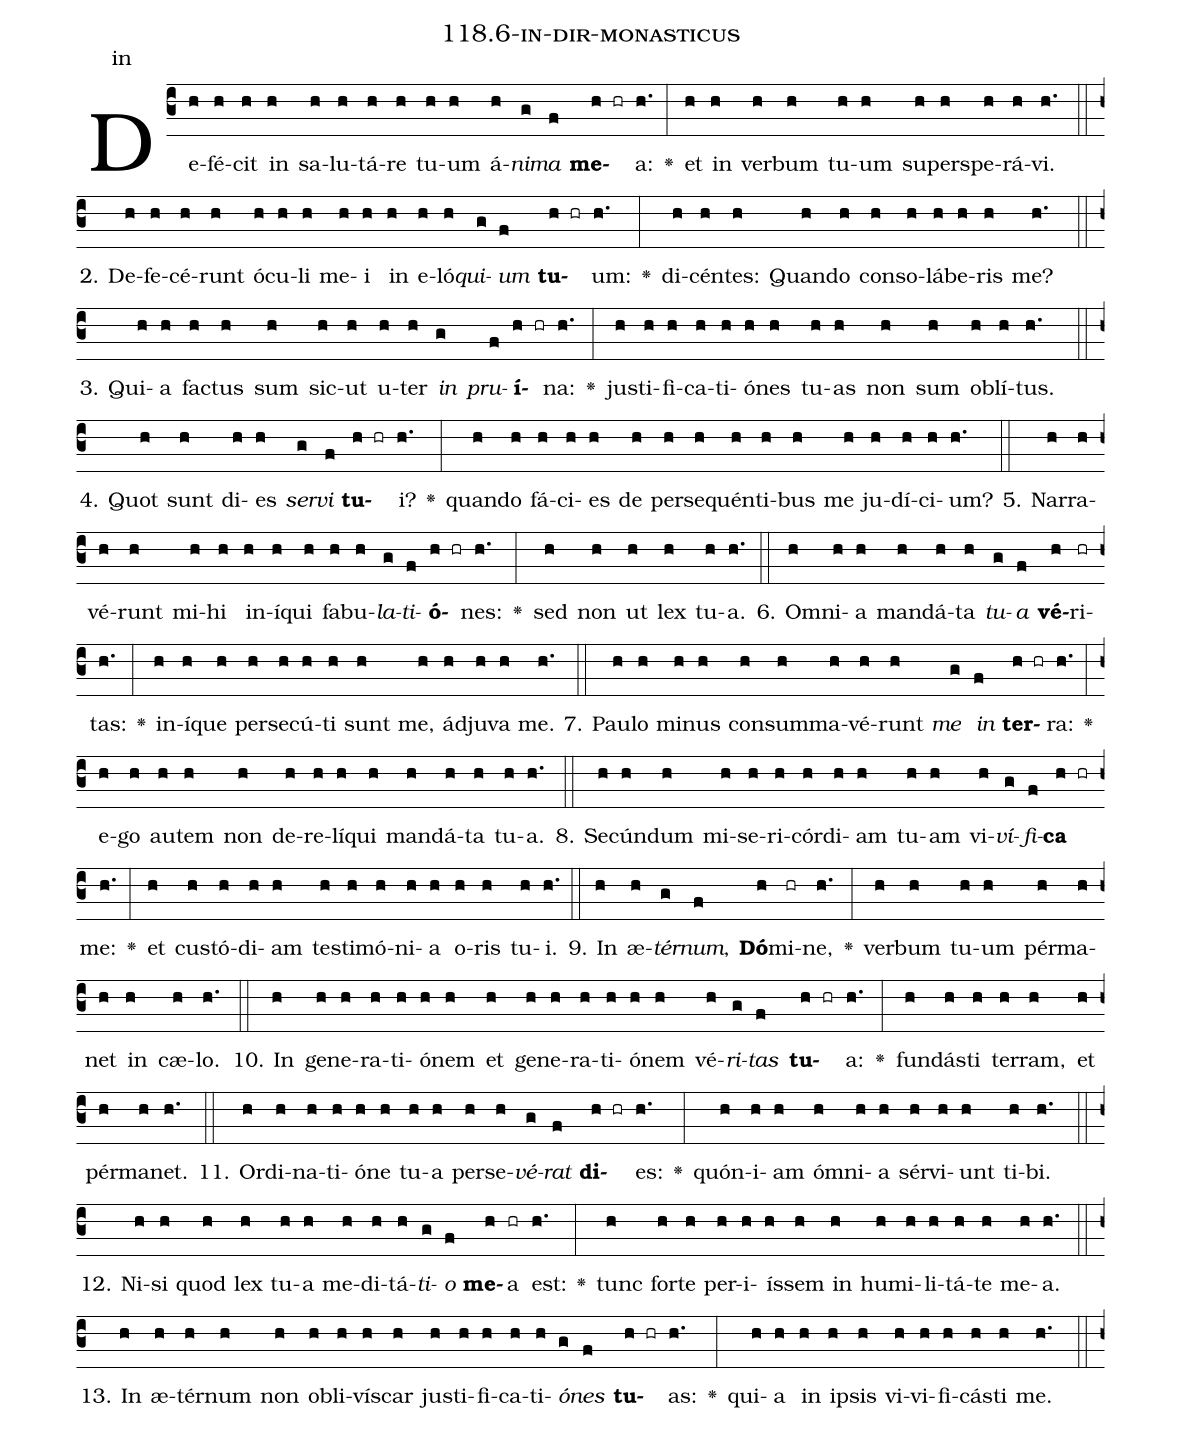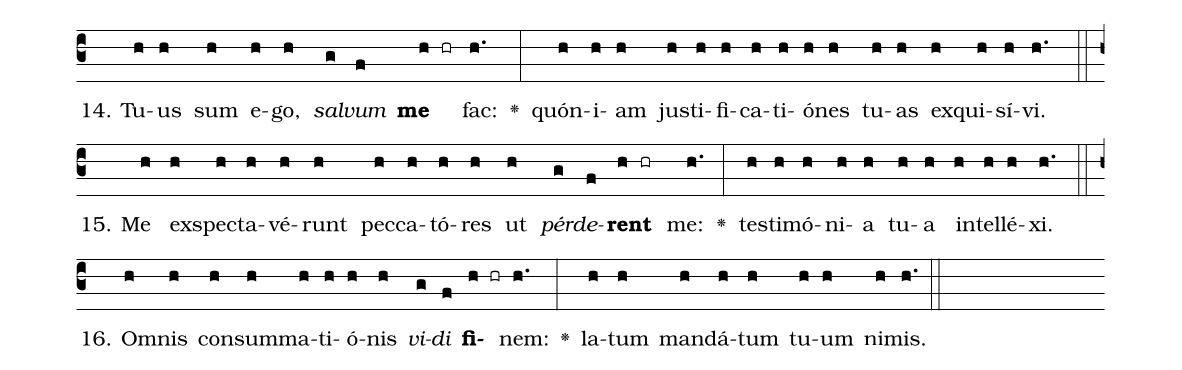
name: 118.6-in-dir-monasticus;
annotation: in;
%%
(c3)De(h)fé(h)cit(h) in(h) sa(h)lu(h)tá(h)re(h) tu(h)um(h) á(h)<i>ni</i>(g)<i>ma</i>(f) <b>me</b>(h hr)a:(h.) <v>\greheightstar</v>(:) et(h) in(h) ver(h)bum(h) tu(h)um(h) su(h)per(h)spe(h)rá(h)vi.(h.) (::)
2. De(h)fe(h)cé(h)runt(h) ó(h)cu(h)li(h) me(h)i(h) in(h) e(h)ló(h)<i>qui</i>(g)<i>um</i>(f) <b>tu</b>(h hr)um:(h.) <v>\greheightstar</v>(:) di(h)cén(h)tes:(h) Quan(h)do(h) con(h)so(h)lá(h)be(h)ris(h) me?(h.) (::)
3. Qui(h)a(h) fac(h)tus(h) sum(h) sic(h)ut(h) u(h)ter(h) <i>in</i>(g) <i>pru</i>(f)<b>í</b>(h hr)na:(h.) <v>\greheightstar</v>(:) jus(h)ti(h)fi(h)ca(h)ti(h)ó(h)nes(h) tu(h)as(h) non(h) sum(h) ob(h)lí(h)tus.(h.) (::)
4. Quot(h) sunt(h) di(h)es(h) <i>ser</i>(g)<i>vi</i>(f) <b>tu</b>(h hr)i?(h.) <v>\greheightstar</v>(:) quan(h)do(h) fá(h)ci(h)es(h) de(h) per(h)se(h)quén(h)ti(h)bus(h) me(h) ju(h)dí(h)ci(h)um?(h.) (::)
5. Nar(h)ra(h)vé(h)runt(h) mi(h)hi(h) in(h)í(h)qui(h) fa(h)bu(h)<i>la</i>(g)<i>ti</i>(f)<b>ó</b>(h hr)nes:(h.) <v>\greheightstar</v>(:) sed(h) non(h) ut(h) lex(h) tu(h)a.(h.) (::)
6. Om(h)ni(h)a(h) man(h)dá(h)ta(h) <i>tu</i>(g)<i>a</i>(f) <b>vé</b>(h)ri(hr)tas:(h.) <v>\greheightstar</v>(:) in(h)í(h)que(h) per(h)se(h)cú(h)ti(h) sunt(h) me,(h) ád(h)ju(h)va(h) me.(h.) (::)
7. Pau(h)lo(h) mi(h)nus(h) con(h)sum(h)ma(h)vé(h)runt(h) <i>me</i>(g) <i>in</i>(f) <b>ter</b>(h hr)ra:(h.) <v>\greheightstar</v>(:) e(h)go(h) au(h)tem(h) non(h) de(h)re(h)lí(h)qui(h) man(h)dá(h)ta(h) tu(h)a.(h.) (::)
8. Se(h)cún(h)dum(h) mi(h)se(h)ri(h)cór(h)di(h)am(h) tu(h)am(h) vi(h)<i>ví</i>(g)<i>fi</i>(f)<b>ca</b>(h hr) me:(h.) <v>\greheightstar</v>(:) et(h) cus(h)tó(h)di(h)am(h) tes(h)ti(h)mó(h)ni(h)a(h) o(h)ris(h) tu(h)i.(h.) (::)
9. In(h) æ(h)<i>tér</i>(g)<i>num</i>,(f) <b>Dó</b>(h)mi(hr)ne,(h.) <v>\greheightstar</v>(:) ver(h)bum(h) tu(h)um(h) pér(h)ma(h)net(h) in(h) cæ(h)lo.(h.) (::)
10. In(h) ge(h)ne(h)ra(h)ti(h)ó(h)nem(h) et(h) ge(h)ne(h)ra(h)ti(h)ó(h)nem(h) vé(h)<i>ri</i>(g)<i>tas</i>(f) <b>tu</b>(h hr)a:(h.) <v>\greheightstar</v>(:) fun(h)dás(h)ti(h) ter(h)ram,(h) et(h) pér(h)ma(h)net.(h.) (::)
11. Or(h)di(h)na(h)ti(h)ó(h)ne(h) tu(h)a(h) per(h)se(h)<i>vé</i>(g)<i>rat</i>(f) <b>di</b>(h hr)es:(h.) <v>\greheightstar</v>(:) quón(h)i(h)am(h) óm(h)ni(h)a(h) sér(h)vi(h)unt(h) ti(h)bi.(h.) (::)
12. Ni(h)si(h) quod(h) lex(h) tu(h)a(h) me(h)di(h)tá(h)<i>ti</i>(g)<i>o</i>(f) <b>me</b>(h)a(hr) est:(h.) <v>\greheightstar</v>(:) tunc(h) for(h)te(h) per(h)i(h)ís(h)sem(h) in(h) hu(h)mi(h)li(h)tá(h)te(h) me(h)a.(h.) (::)
13. In(h) æ(h)tér(h)num(h) non(h) ob(h)li(h)vís(h)car(h) jus(h)ti(h)fi(h)ca(h)ti(h)<i>ó</i>(g)<i>nes</i>(f) <b>tu</b>(h hr)as:(h.) <v>\greheightstar</v>(:) qui(h)a(h) in(h) ip(h)sis(h) vi(h)vi(h)fi(h)cás(h)ti(h) me.(h.) (::)
14. Tu(h)us(h) sum(h) e(h)go,(h) <i>sal</i>(g)<i>vum</i>(f) <b>me</b>(h hr) fac:(h.) <v>\greheightstar</v>(:) quón(h)i(h)am(h) jus(h)ti(h)fi(h)ca(h)ti(h)ó(h)nes(h) tu(h)as(h) ex(h)qui(h)sí(h)vi.(h.) (::)
15. Me(h) ex(h)spec(h)ta(h)vé(h)runt(h) pec(h)ca(h)tó(h)res(h) ut(h) <i>pér</i>(g)<i>de</i>(f)<b>rent</b>(h hr) me:(h.) <v>\greheightstar</v>(:) tes(h)ti(h)mó(h)ni(h)a(h) tu(h)a(h) in(h)tel(h)lé(h)xi.(h.) (::)
16. Om(h)nis(h) con(h)sum(h)ma(h)ti(h)ó(h)nis(h) <i>vi</i>(g)<i>di</i>(f) <b>fi</b>(h hr)nem:(h.) <v>\greheightstar</v>(:) la(h)tum(h) man(h)dá(h)tum(h) tu(h)um(h) ni(h)mis.(h.) (::)
